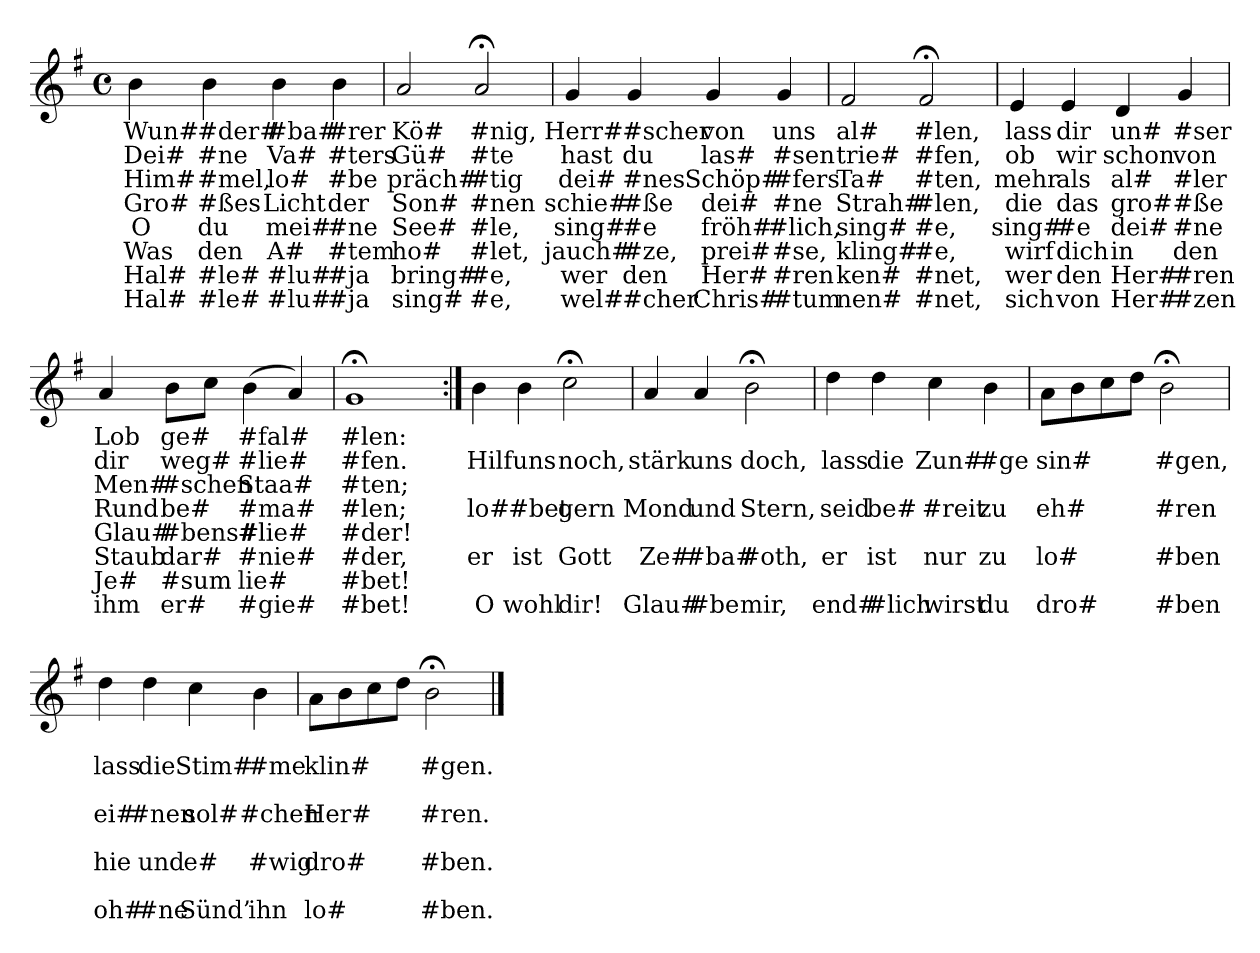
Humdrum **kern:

**kern	**text	**text	**text	**text	**text	**text	**text	**text
*part1	*part1	*part1	*part1	*part1	*part1	*part1	*part1	*part1
*staff1	*staff1	*staff1	*staff1	*staff1	*staff1	*staff1	*staff1	*staff1
*clefG2	*	*	*	*	*	*	*	*
*k[f#]	*	*	*	*	*	*	*	*
*M4/4	*	*	*	*	*	*	*	*
*met(c)	*	*	*	*	*	*	*	*
=	=	=	=	=	=	=	=	=
4b	Wun#	Dei#	Him#	Gro#	O	Was	Hal#	Hal#
4b	#der#	#ne	#mel,	#ßes	du	den	#le#	#le#
4b	#ba#	Va#	lo#	Licht	mei#	A#	#lu#	#lu#
4b	#rer	#ters	#be	der	#ne	#tem	#ja	#ja
=	=	=	=	=	=	=	=	=
2a	Kö#	Gü#	präch#	Son#	See#	ho#	bring#	sing#
2a;<	#nig,	#te	#tig	#nen	#le,	#let,	#e,	#e,
=	=	=	=	=	=	=	=	=
4g	Herr#	hast	dei#	schie#	sing#	jauch#	wer	wel#
4g	#scher	du	#nes	#ße	#e	#ze,	den	#cher
4g	von	las#	Schöp#	dei#	fröh#	prei#	Her#	Chris#
4g	uns	#sen	#fers	#ne	#lich,	#se,	#ren	#tum
=	=	=	=	=	=	=	=	=
2f#	al#	trie#	Ta#	Strah#	sing#	kling#	ken#	nen#
2f#;<	#len,	#fen,	#ten,	#len,	#e,	#e,	#net,	#net,
=	=	=	=	=	=	=	=	=
4e	lass	ob	mehr	die	sing#	wirf	wer	sich
4e	dir	wir	als	das	#e	dich	den	von
4d	un#	schon	al#	gro#	dei#	in	Her#	Her#
4g	#ser	von	#ler	#ße	#ne	den	#ren	#zen
=	=	=	=	=	=	=	=	=
4a	Lob	dir	Men#	Rund	Glau#	Staub	Je#	ihm
8bL	ge#	weg#	#schen	be#	#bens#	dar#	#sum	er#
8ccJ	.	.	.	.	.	.	.	.
(4b	#fal#	#lie#	Staa#	#ma#	#lie#	#nie#	lie#	#gie#
4a)	.	.	.	.	.	.	.	.
=	=	=	=	=	=	=	=	=
1g;<	#len:	#fen.	#ten;	#len;	#der!	#der,	#bet!	#bet!
=:|!	=:|!	=:|!	=:|!	=:|!	=:|!	=:|!	=:|!	=:|!
4b	.	Hilf	.	lo#	.	er	.	O
4b	.	uns	.	#bet	.	ist	.	wohl
2cc;<	.	noch,	.	gern	.	Gott	.	dir!
=	=	=	=	=	=	=	=	=
4a	.	stärk	.	Mond	.	Ze#	.	Glau#
4a	.	uns	.	und	.	#ba#	.	#be
2b;<	.	doch,	.	Stern,	.	#oth,	.	mir,
=	=	=	=	=	=	=	=	=
4dd	.	lass	.	seid	.	er	.	end#
4dd	.	die	.	be#	.	ist	.	#lich
4cc	.	Zun#	.	#reit	.	nur	.	wirst
4b	.	#ge	.	zu	.	zu	.	du
=	=	=	=	=	=	=	=	=
8aL	.	sin#	.	eh#	.	lo#	.	dro#
8b	.	.	.	.	.	.	.	.
8cc	.	.	.	.	.	.	.	.
8ddJ	.	.	.	.	.	.	.	.
2b;<	.	#gen,	.	#ren	.	#ben	.	#ben
=	=	=	=	=	=	=	=	=
4dd	.	lass	.	ei#	.	hie	.	oh#
4dd	.	die	.	#nen	.	und	.	#ne
4cc	.	Stim#	.	sol#	.	e#	.	Sünd’
4b	.	#me	.	#chen	.	#wig	.	ihn
=	=	=	=	=	=	=	=	=
8aL	.	klin#	.	Her#	.	dro#	.	lo#
8b	.	.	.	.	.	.	.	.
8cc	.	.	.	.	.	.	.	.
8ddJ	.	.	.	.	.	.	.	.
2b;<	.	#gen.	.	#ren.	.	#ben.	.	#ben.
==	==	==	==	==	==	==	==	==
*-	*-	*-	*-	*-	*-	*-	*-	*-
